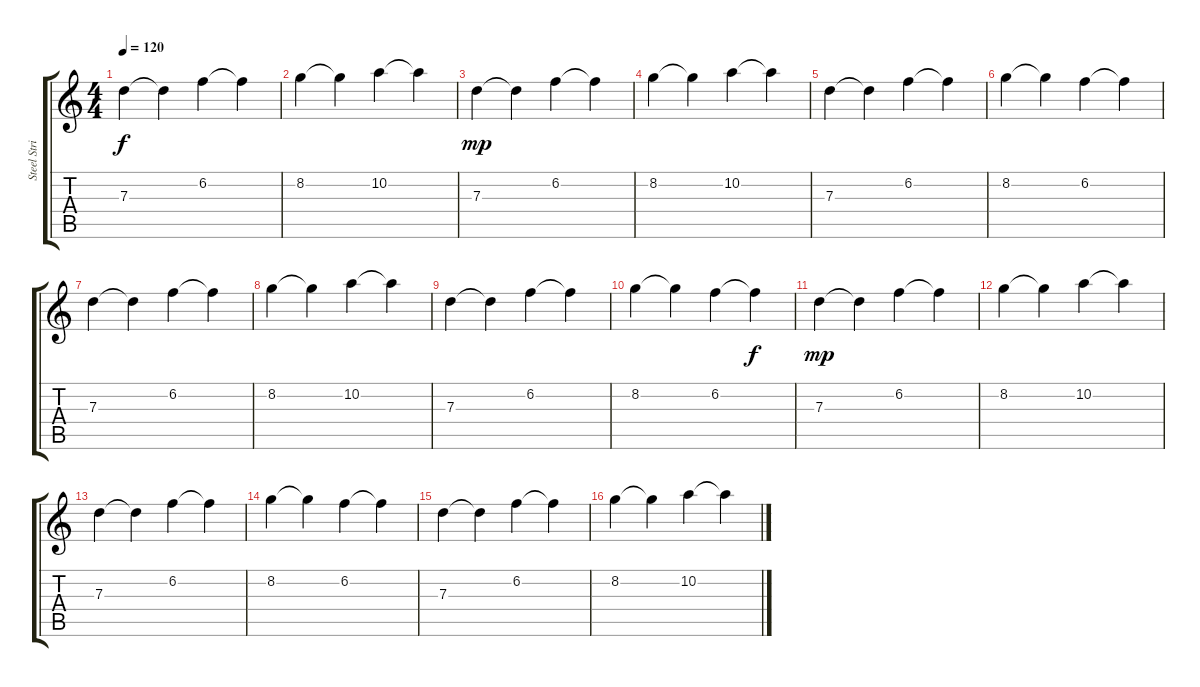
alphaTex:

\track ("Steel String Guitar 2" "Steel Stri") {instrument acousticguitarsteel}
\staff {score tabs}
\tuning (E4 B3 G3 D3 A2 E2) {hide}
\ts (4 4)
\tempo 120
\clef g2
\ks c
7.3.4{dy f} 7.3{t}.4 6.2.4 6.2{t}.4 |
8.2.4 8.2{t}.4 10.2.4 10.2{t}.4 |
7.3.4{dy mp} 7.3{t}.4 6.2.4 6.2{t}.4 |
8.2.4 8.2{t}.4 10.2.4 10.2{t}.4 |
7.3.4 7.3{t}.4 6.2.4 6.2{t}.4 |
8.2.4 8.2{t}.4 6.2.4 6.2{t}.4 |
7.3.4 7.3{t}.4 6.2.4 6.2{t}.4 |
8.2.4 8.2{t}.4 10.2.4 10.2{t}.4 |
7.3.4 7.3{t}.4 6.2.4 6.2{t}.4 |
8.2.4 8.2{t}.4 6.2.4 6.2{t}.4{dy f} |
7.3.4{dy mp} 7.3{t}.4 6.2.4 6.2{t}.4 |
8.2.4 8.2{t}.4 10.2.4 10.2{t}.4 |
7.3.4 7.3{t}.4 6.2.4 6.2{t}.4 |
8.2.4 8.2{t}.4 6.2.4 6.2{t}.4 |
7.3.4 7.3{t}.4 6.2.4 6.2{t}.4 |
8.2.4 8.2{t}.4 10.2.4 10.2{t}.4
